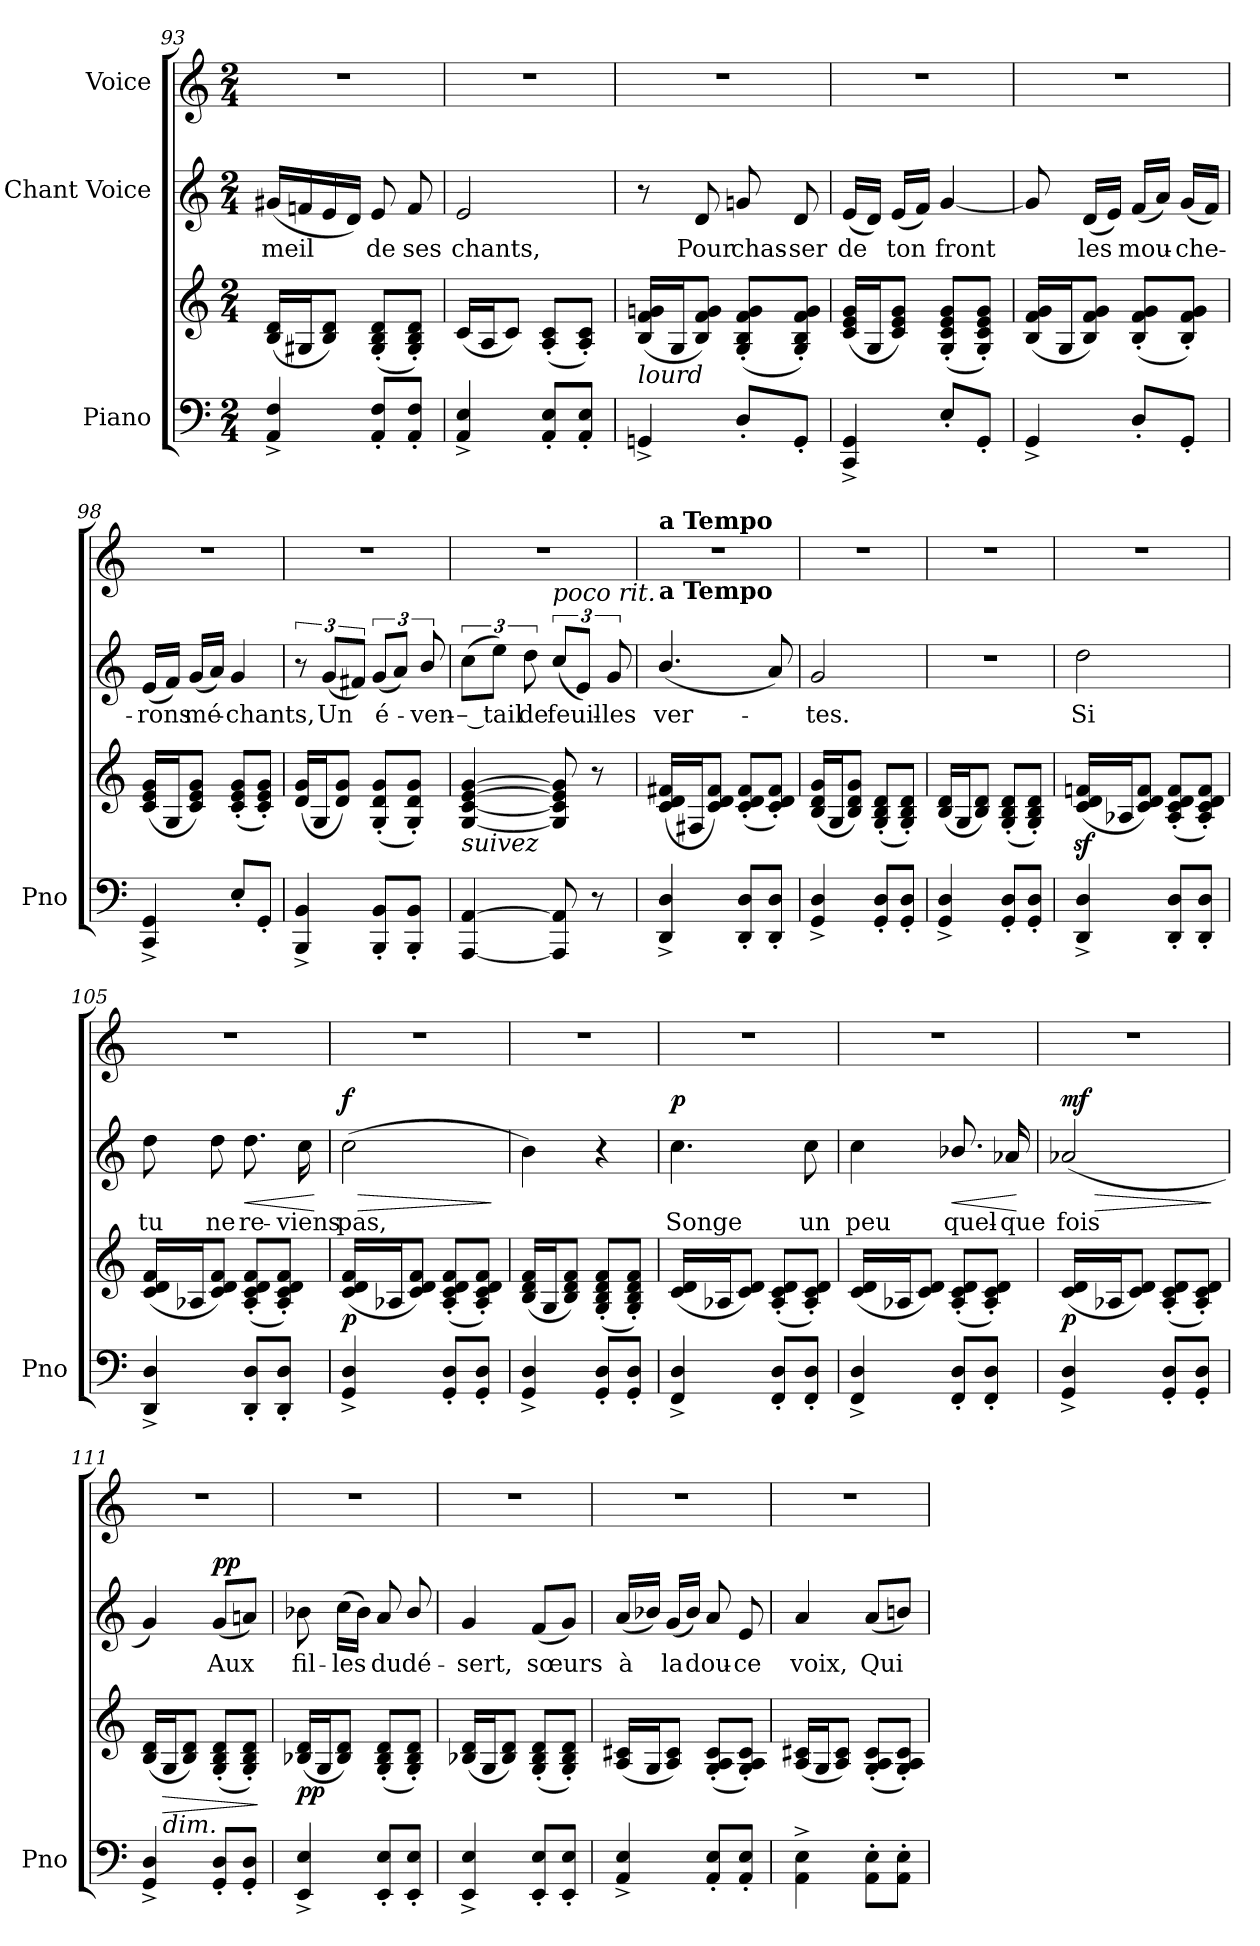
**kern	**kern	**dynam	**kern	**text	**dynam	**kern
*part3	*part3	*part3	*part2	*part2	*part2	*part1
*staff4	*staff3	*staff3/4	*staff2	*staff2	*staff2	*staff1
*I"Piano	*	*	*I"Chant Voice	*	*	*I"Voice
*I'Pno	*	*	*	*	*	*
*clefF4	*clefG2	*	*clefG2	*	*	*clefG2
*k[]	*k[]	*	*k[]	*	*	*k[]
*M2/4	*M2/4	*	*M2/4	*	*	*M2/4
=93	=93	=93	=93	=93	=93	=93
!	!	!	!	!LO:LY:b	!	!
4AA/^ 4F/^	(>16B/ 16d/LL	.	(<16g#X/LL	-meil	.	2r
.	16G#X/J	.	16fn/	.	.	.
.	8B/ 8d/J)	.	16e/	.	.	.
.	.	.	16d/JJ)	.	.	.
!	!	!	!	!LO:LY:b	!	!
8AA/' 8F/'L	(>8G#/' 8B/' 8d/'L	.	8e/	de	.	.
!	!	!	!	!LO:LY:b	!	!
8AA/' 8F/'J	8G#/' 8B/' 8d/'J)	.	8f/	ses	.	.
=94	=94	=94	=94	=94	=94	=94
!	!	!	!	!LO:LY:b	!	!
4AA/^ 4E/^	(>16c/LL	.	2e/	chants,	.	2r
.	16A/J	.	.	.	.	.
.	8c/J)	.	.	.	.	.
8AA/' 8E/'L	(>8A/' 8c/'L	.	.	.	.	.
8AA/' 8E/'J	8A/' 8c/'J)	.	.	.	.	.
=95	=95	=95	=95	=95	=95	=95
!	!LO:TX:b:i:t=lourd	!	!	!	!	!
4GGn^/	(>16B/ 16f/ 16gn/LL	.	8r	.	.	2r
.	16G/J	.	.	.	.	.
!	!	!	!	!LO:LY:b	!	!
.	8B/ 8f/ 8g/J)	.	8d/	Pour	.	.
!	!	!	!	!LO:LY:b	!	!
8D'/L	(>8G/' 8B/' 8f/' 8g/'L	.	8gn/	chas-	.	.
!	!	!	!	!LO:LY:b	!	!
8GG'/J	8G/' 8B/' 8f/' 8g/'J)	.	8d/	-ser	.	.
!!LO:PB:g=z
=96	=96	=96	=96	=96	=96	=96
!	!	!	!	!LO:LY:b	!	!
4CC/^ 4GG/^	(>16c/ 16e/ 16g/LL	.	(<16e/LL	de	.	2r
.	16G/J	.	16d/JJ)	.	.	.
!	!	!	!	!LO:LY:b	!	!
.	8c/ 8e/ 8g/J)	.	(<16e/LL	ton	.	.
.	.	.	16f/JJ)	.	.	.
!	!	!	!	!LO:LY:b	!	!
8E'/L	(>8G/' 8c/' 8e/' 8g/'L	.	[4g/	front	.	.
8GG'/J	8G/' 8c/' 8e/' 8g/'J)	.	.	.	.	.
=97	=97	=97	=97	=97	=97	=97
4GG^/	(>16B/ 16f/ 16g/LL	.	8g/]	.	.	2r
.	16G/J	.	.	.	.	.
!	!	!	!	!LO:LY:b	!	!
.	8B/ 8f/ 8g/J)	.	(<16d/LL	les	.	.
.	.	.	16e/JJ)	.	.	.
!	!	!	!	!LO:LY:b	!	!
8D'/L	(>8B/' 8f/' 8g/'L	.	(<16f/LL	mou-	.	.
.	.	.	16a/JJ)	.	.	.
!	!	!	!	!LO:LY:b	!	!
8GG'/J	8B/' 8f/' 8g/'J)	.	(<16g/LL	-che-	.	.
.	.	.	16f/JJ)	.	.	.
=98	=98	=98	=98	=98	=98	=98
!	!	!	!	!LO:LY:b	!	!
4CC/^ 4GG/^	(>16c/ 16e/ 16g/LL	.	(<16e/LL	-rons	.	2r
.	16G/J	.	16f/JJ)	.	.	.
!	!	!	!	!LO:LY:b	!	!
.	8c/ 8e/ 8g/J)	.	(<16g/LL	mé-	.	.
.	.	.	16a/JJ)	.	.	.
!	!	!	!	!LO:LY:b	!	!
8E'/L	(>8c/' 8e/' 8g/'L	.	4g/	-chants,	.	.
8GG'/J	8c/' 8e/' 8g/'J)	.	.	.	.	.
=99	=99	=99	=99	=99	=99	=99
!	!	!	!	!	!LO:DY:a	!
!	!	!	!	!	!LO:DY:n=1:a	!
4BBB/^ 4BB/^	(>16d/ 16g/LL	.	12r	.	pp other-dynamics	2r
.	16G/J	.	.	.	.	.
!	!	!	!	!LO:LY:b	!	!
.	.	.	(<12g/L	Un	.	.
.	8d/ 8g/J)	.	.	.	.	.
.	.	.	12f#X/J)	.	.	.
!	!	!	!	!LO:LY:b	!	!
8BBB/' 8BB/'L	(>8G/' 8d/' 8g/'L	.	(<12g/L	é-	.	.
.	.	.	12a/J)	.	.	.
8BBB/' 8BB/'J	8G/' 8d/' 8g/'J)	.	.	.	.	.
!	!	!	!	!LO:LY:b	!	!
.	.	.	12b/	-ven-	.	.
!!LO:LB:g=z
=100	=100	=100	=100	=100	=100	=100
!	!LO:TX:b:i:t=suivez	!	!	!	!	!
!	!	!	!	!LO:LY:b	!	!
[4AAA/ [4AA/	[4G/ [4c/ [4e/ [4g/	.	(>12cc\L	-– tail	.	2r
.	.	.	12ee\J)	.	.	.
!	!	!	!	!LO:LY:b	!	!
.	.	.	12dd\	de	.	.
!	!	!	!LO:TX:a:i:t=poco rit.	!	!	!
!	!	!	!	!LO:LY:b	!	!
8AAA/] 8AA/]	8G/] 8c/] 8e/] 8g/]	.	(<12cc/L	feuil-	.	.
.	.	.	12e/J)	.	.	.
8r	8r	.	.	.	.	.
!	!	!	!	!LO:LY:b	!	!
.	.	.	12g/	-les	.	.
=101	=101	=101	=101	=101	=101	=101
!	!	!	!	!	!	!LO:TX:a:B:t=a Tempo
!	!	!	!	!	!	!LO:TX:b:B:t=a Tempo
!	!	!LO:DY:b	!	!LO:LY:b	!	!
!	!	!LO:DY:n=1:b	!	!	!	!
4DD/^ 4D/^	(>16c/ 16d/ 16f#X/LL	other-dynamics pp	(<4.b/	ver-	.	2r
.	16F#X/J	.	.	.	.	.
.	8c/ 8d/ 8f#/J)	.	.	.	.	.
8DD/' 8D/'L	(>8c/' 8d/' 8f#/'L	.	.	.	.	.
8DD/' 8D/'J	8c/' 8d/' 8f#/'J)	.	8a/)	.	.	.
=102	=102	=102	=102	=102	=102	=102
!	!	!	!	!LO:LY:b	!	!
4GG/^ 4D/^	(>16B/ 16d/ 16g/LL	.	2g/	-tes.	.	2r
.	16G/J	.	.	.	.	.
.	8B/ 8d/ 8g/J)	.	.	.	.	.
8GG/' 8D/'L	(>8G/' 8B/' 8d/'L	.	.	.	.	.
8GG/' 8D/'J	8G/' 8B/' 8d/'J)	.	.	.	.	.
=103	=103	=103	=103	=103	=103	=103
4GG/^ 4D/^	(>16B/ 16d/LL	.	2r	.	.	2r
.	16G/J	.	.	.	.	.
.	8B/ 8d/J)	.	.	.	.	.
8GG/' 8D/'L	(>8G/' 8B/' 8d/'L	.	.	.	.	.
8GG/' 8D/'J	8G/' 8B/' 8d/'J)	.	.	.	.	.
=104	=104	=104	=104	=104	=104	=104
!	!	!LO:DY:b	!	!LO:LY:b	!LO:DY:a	!
!	!	!	!	!	!LO:DY:n=1:a	!
4DD/^ 4D/^	(>16c/z< 16d/z< 16fn/z<LL	other-dynamics	2dd\	Si	mf other-dynamics	2r
.	16A-X/J	.	.	.	.	.
.	8c/ 8d/ 8f/J)	.	.	.	.	.
8DD/' 8D/'L	(>8A-/' 8c/' 8d/' 8f/'L	.	.	.	.	.
8DD/' 8D/'J	8A-/' 8c/' 8d/' 8f/'J)	.	.	.	.	.
!!LO:LB:g=z
=105	=105	=105	=105	=105	=105	=105
!	!	!	!	!LO:LY:b	!	!
4DD/^ 4D/^	(>16c/ 16d/ 16f/LL	.	8dd\	tu	.	2r
.	16A-X/J	.	.	.	.	.
!	!	!	!	!LO:LY:b	!	!
.	8c/ 8d/ 8f/J)	.	8dd\	ne	.	.
!	!	!	!	!LO:LY:b	!LO:HP:b	!
8DD/' 8D/'L	(>8A-/' 8c/' 8d/' 8f/'L	.	8.dd\	re-	<	.
8DD/' 8D/'J	8A-/' 8c/' 8d/' 8f/'J)	.	.	.	.	.
!	!	!	!	!LO:LY:b	!	!
.	.	.	16cc\	-viens	.	.
.	.	.	.	.	[	.
=106	=106	=106	=106	=106	=106	=106
!	!	!LO:DY:b	!	!LO:LY:b	!LO:HP:b	!
!	!	!	!	!	!LO:DY:n=1:b	!
4GG/^ 4D/^	(>16c/ 16d/ 16f/LL	p	(>2cc\	pas,	> f	2r
.	16A-X/J	.	.	.	.	.
.	8c/ 8d/ 8f/J)	.	.	.	.	.
8GG/' 8D/'L	(>8A-/' 8c/' 8d/' 8f/'L	.	.	.	.	.
8GG/' 8D/'J	8A-/' 8c/' 8d/' 8f/'J)	.	.	.	.	.
.	.	.	.	.	]	.
=107	=107	=107	=107	=107	=107	=107
4GG/^ 4D/^	(>16B/ 16d/ 16f/LL	.	4b\)	.	.	2r
.	16G/J	.	.	.	.	.
.	8B/ 8d/ 8f/J)	.	.	.	.	.
8GG/' 8D/'L	(>8G/' 8B/' 8d/' 8f/'L	.	4r	.	.	.
8GG/' 8D/'J	8G/' 8B/' 8d/' 8f/'J)	.	.	.	.	.
=108	=108	=108	=108	=108	=108	=108
!	!	!LO:DY:b	!	!LO:LY:b	!	!
!	!	!LO:DY:n=1:b	!	!	!LO:DY:a	!
4FF/^ 4D/^	(>16c/ 16d/LL	other-dynamics f	4.cc\	Songe	p	2r
.	16A-X/J	.	.	.	.	.
.	8c/ 8d/J)	.	.	.	.	.
8FF/' 8D/'L	(>8A-/' 8c/' 8d/'L	.	.	.	.	.
!	!	!	!	!LO:LY:b	!	!
8FF/' 8D/'J	8A-/' 8c/' 8d/'J)	.	8cc\	un	.	.
=109	=109	=109	=109	=109	=109	=109
!	!	!	!	!LO:LY:b	!	!
4FF/^ 4D/^	(>16c/ 16d/LL	.	4cc\	peu	.	2r
.	16A-X/J	.	.	.	.	.
.	8c/ 8d/J)	.	.	.	.	.
!	!	!	!	!LO:LY:b	!LO:HP:b	!
8FF/' 8D/'L	(>8A-/' 8c/' 8d/'L	.	8.b-X/	quel-	<	.
8FF/' 8D/'J	8A-/' 8c/' 8d/'J)	.	.	.	.	.
!	!	!	!	!LO:LY:b	!	!
.	.	.	16a-X/	-que	.	.
.	.	.	.	.	[	.
!!LO:LB:g=z
=110	=110	=110	=110	=110	=110	=110
!	!	!LO:DY:b	!	!LO:LY:b	!LO:HP:b	!
!	!	!	!	!	!LO:DY:n=1:b	!
4GG/^ 4D/^	(>16c/ 16d/LL	p	(<2a-X/	fois	> mf	2r
.	16A-X/J	.	.	.	.	.
.	8c/ 8d/J)	.	.	.	.	.
8GG/' 8D/'L	(>8A-/' 8c/' 8d/'L	.	.	.	.	.
8GG/' 8D/'J	8A-/' 8c/' 8d/'J)	.	.	.	.	.
.	.	.	.	.	]	.
=111	=111	=111	=111	=111	=111	=111
4GG/^ 4D/^	(>16B/ 16d/LL	.	4g/)	.	.	2r
!	!LO:TX:b:i:t=dim.	!	!	!	!	!
!	!	!LO:HP:b	!	!	!	!
.	16G/J	>	.	.	.	.
.	8B/ 8d/J)	.	.	.	.	.
!	!	!	!	!LO:LY:b	!LO:DY:a	!
8GG/' 8D/'L	(>8G/' 8B/' 8d/'L	.	(<8g/L	Aux	pp	.
8GG/' 8D/'J	8G/' 8B/' 8d/'J)	.	8an/J)	.	.	.
.	.	]	.	.	.	.
=112	=112	=112	=112	=112	=112	=112
!	!	!LO:DY:b	!	!LO:LY:b	!	!
4EE/^ 4E/^	(>16B-X/ 16d/LL	pp	8b-X\	fil-	.	2r
.	16G/J	.	.	.	.	.
!	!	!	!	!LO:LY:b	!	!
.	8B-/ 8d/J)	.	(>16cc\LL	-les	.	.
.	.	.	16b-\JJ)	.	.	.
!	!	!	!	!LO:LY:b	!	!
8EE/' 8E/'L	(>8G/' 8B-/' 8d/'L	.	8a/	du	.	.
!	!	!	!	!LO:LY:b	!	!
8EE/' 8E/'J	8G/' 8B-/' 8d/'J)	.	8b-/	dé-	.	.
=113	=113	=113	=113	=113	=113	=113
!	!	!	!	!LO:LY:b	!	!
4EE/^ 4E/^	(>16B-X/ 16d/LL	.	4g/	-sert,	.	2r
.	16G/J	.	.	.	.	.
.	8B-/ 8d/J)	.	.	.	.	.
!	!	!	!	!LO:LY:b	!	!
8EE/' 8E/'L	(>8G/' 8B-/' 8d/'L	.	(<8f/L	sœurs	.	.
8EE/' 8E/'J	8G/' 8B-/' 8d/'J)	.	8g/J)	.	.	.
=114	=114	=114	=114	=114	=114	=114
!	!	!	!	!LO:LY:b	!	!
4AA/^ 4E/^	(>16A/ 16c#X/LL	.	(<16a/LL	à	.	2r
.	16G/J	.	16b-X/JJ)	.	.	.
!	!	!	!	!LO:LY:b	!	!
.	8A/ 8c#/J)	.	(<16g/LL	la	.	.
.	.	.	16b-/JJ)	.	.	.
!	!	!	!	!LO:LY:b	!	!
8AA/' 8E/'L	(>8G/' 8A/' 8c#/'L	.	8a/	dou-	.	.
!	!	!	!	!LO:LY:b	!	!
8AA/' 8E/'J	8G/' 8A/' 8c#/'J)	.	8e/	-ce	.	.
!!LO:LB:g=z
=115	=115	=115	=115	=115	=115	=115
!	!	!	!	!LO:LY:b	!	!
4AA\^ 4E\^	(>16A/ 16c#X/LL	.	4a/	voix,	.	2r
.	16G/J	.	.	.	.	.
.	8A/ 8c#/J)	.	.	.	.	.
!	!	!	!	!LO:LY:b	!	!
8AA\' 8E\'L	(>8G/' 8A/' 8c#/'L	.	(<8a/L	Qui	.	.
8AA\' 8E\'J	8G/' 8A/' 8c#/'J)	.	8bn/J)	.	.	.
=	=	=	=	=	=	=
*-	*-	*-	*-	*-	*-	*-
